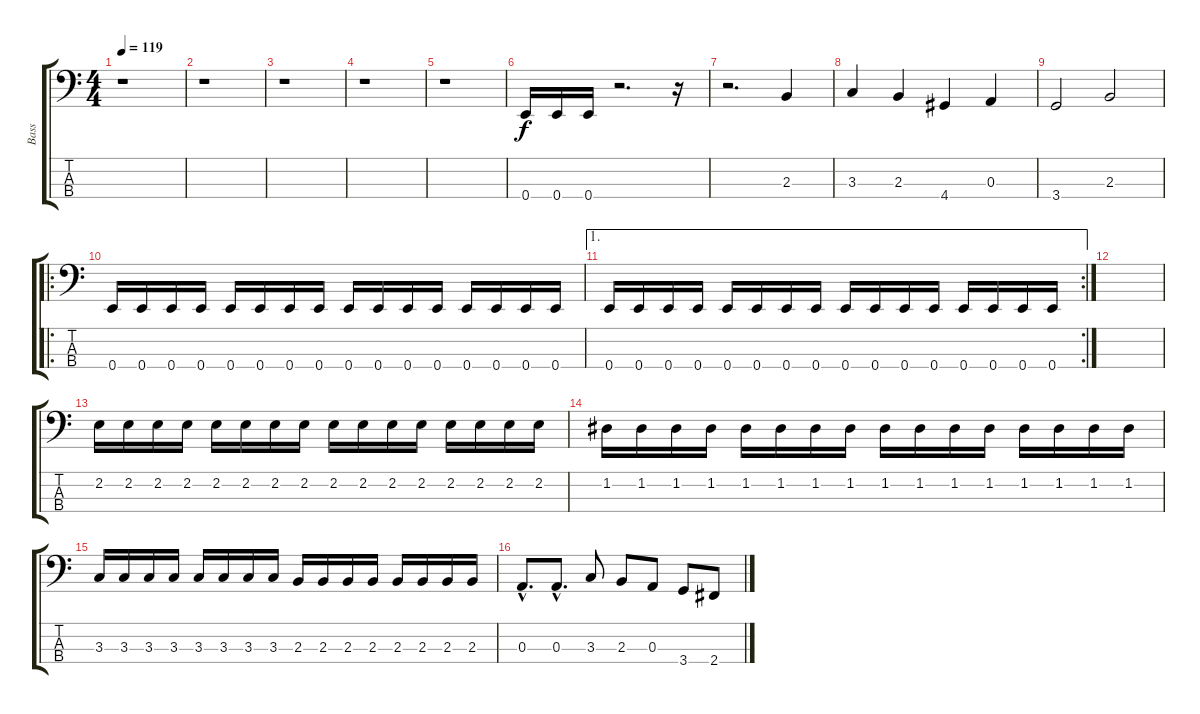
\track ("Bass" "Bass") {instrument electricbasspick}
\staff {score tabs}
\tuning (G2 D2 A1 E1) {hide}
\ts (4 4)
\tempo 119
\clef f4
\ks c
r.1{dy f instrument electricbasspick} |
r.1 |
r.1 |
r.1 |
r.1 |
0.4.16 0.4.16 0.4.16 r.2{d} r.16 |
r.2{d} 2.3.4 |
3.3.4 2.3.4 4.4.4 0.3.4 |
3.4.2 2.3.2 |
\ro
0.4.16 0.4.16 0.4.16 0.4.16 0.4.16 0.4.16 0.4.16 0.4.16 0.4.16 0.4.16 0.4.16 0.4.16 0.4.16 0.4.16 0.4.16 0.4.16 |
\ae 1
\rc 2
0.4.16 0.4.16 0.4.16 0.4.16 0.4.16 0.4.16 0.4.16 0.4.16 0.4.16 0.4.16 0.4.16 0.4.16 0.4.16 0.4.16 0.4.16 0.4.16 |
|
2.2.16 2.2.16 2.2.16 2.2.16 2.2.16 2.2.16 2.2.16 2.2.16 2.2.16 2.2.16 2.2.16 2.2.16 2.2.16 2.2.16 2.2.16 2.2.16 |
1.2.16 1.2.16 1.2.16 1.2.16 1.2.16 1.2.16 1.2.16 1.2.16 1.2.16 1.2.16 1.2.16 1.2.16 1.2.16 1.2.16 1.2.16 1.2.16 |
3.3.16 3.3.16 3.3.16 3.3.16 3.3.16 3.3.16 3.3.16 3.3.16 2.3.16 2.3.16 2.3.16 2.3.16 2.3.16 2.3.16 2.3.16 2.3.16 |
0.3{hac}.8{d} 0.3{hac}.8{d} 3.3.8 2.3.8 0.3.8 3.4.8 2.4.8
